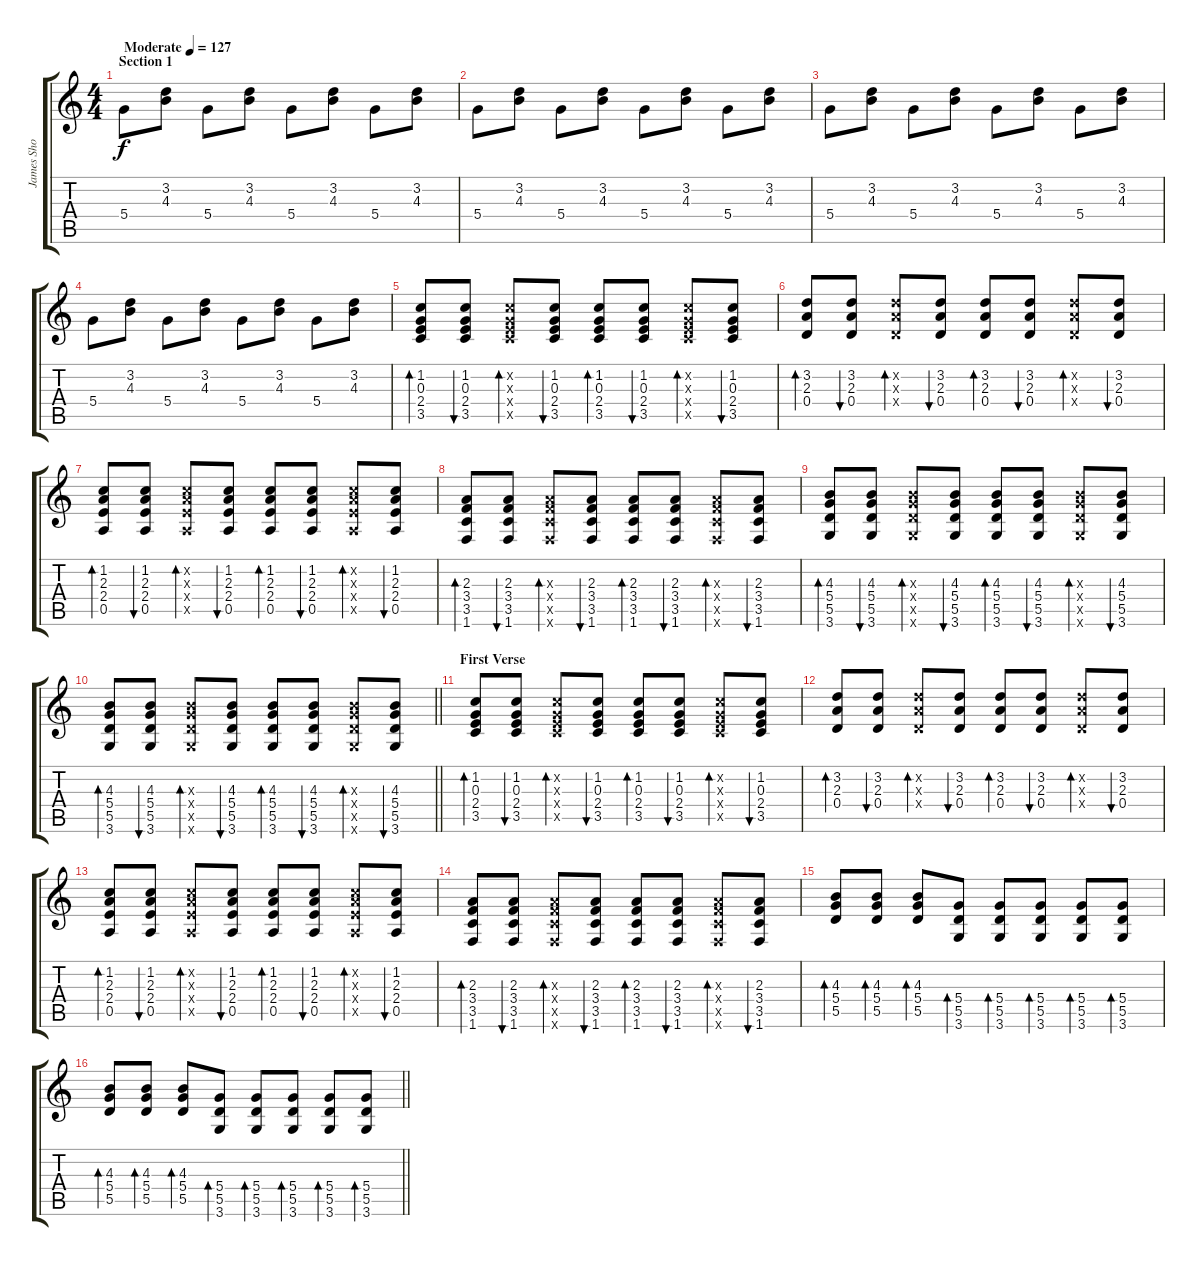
\track ("James Sho" "James Sho") {instrument acousticguitarsteel}
\staff {score tabs}
\tuning (E4 B3 G3 D3 A2 E2) {hide}
\ts (4 4)
\section ("" "Section 1")
\tempo (127 "Moderate")
\clef g2
\ks c
5.4.8{dy f volume 14 instrument overdrivenguitar} (3.2 4.3).8 5.4.8 (3.2 4.3).8 5.4.8 (3.2 4.3).8 5.4.8 (3.2 4.3).8 |
5.4.8 (3.2 4.3).8 5.4.8 (3.2 4.3).8 5.4.8 (3.2 4.3).8 5.4.8 (3.2 4.3).8 |
5.4.8{volume 14 instrument overdrivenguitar} (3.2 4.3).8 5.4.8 (3.2 4.3).8 5.4.8 (3.2 4.3).8 5.4.8 (3.2 4.3).8 |
5.4.8 (3.2 4.3).8 5.4.8 (3.2 4.3).8 5.4.8 (3.2 4.3).8 5.4.8 (3.2 4.3).8 |
(1.2 0.3 2.4 3.5).8{bd 60 volume 12 instrument acousticguitarsteel} (1.2 0.3 2.4 3.5).8{bu 60} (1.2{x} 0.3{x} 2.4{x} 3.5{x}).8{bd 60} (1.2 0.3 2.4 3.5).8{bu 60} (1.2 0.3 2.4 3.5).8{bd 60} (1.2 0.3 2.4 3.5).8{bu 60} (1.2{x} 0.3{x} 2.4{x} 3.5{x}).8{bd 60} (1.2 0.3 2.4 3.5).8{bu 60} |
(3.2 2.3 0.4).8{bd 60} (3.2 2.3 0.4).8{bu 60} (3.2{x} 2.3{x} 0.4{x}).8{bd 60} (3.2 2.3 0.4).8{bu 60} (3.2 2.3 0.4).8{bd 60} (3.2 2.3 0.4).8{bu 60} (3.2{x} 2.3{x} 0.4{x}).8{bd 60} (3.2 2.3 0.4).8{bu 60} |
(1.2 2.3 2.4 0.5).8{bd 60} (1.2 2.3 2.4 0.5).8{bu 60} (1.2{x} 2.3{x} 2.4{x} 0.5{x}).8{bd 60} (1.2 2.3 2.4 0.5).8{bu 60} (1.2 2.3 2.4 0.5).8{bd 60} (1.2 2.3 2.4 0.5).8{bu 60} (1.2{x} 2.3{x} 2.4{x} 0.5{x}).8{bd 60} (1.2 2.3 2.4 0.5).8{bu 60} |
(2.3 3.4 3.5 1.6).8{bd 60} (2.3 3.4 3.5 1.6).8{bu 60} (2.3{x} 3.4{x} 3.5{x} 1.6{x}).8{bd 60} (2.3 3.4 3.5 1.6).8{bu 60} (2.3 3.4 3.5 1.6).8{bd 60} (2.3 3.4 3.5 1.6).8{bu 60} (2.3{x} 3.4{x} 3.5{x} 1.6{x}).8{bd 60} (2.3 3.4 3.5 1.6).8{bu 60} |
(4.3 5.4 5.5 3.6).8{bd 60} (4.3 5.4 5.5 3.6).8{bu 60} (4.3{x} 5.4{x} 5.5{x} 3.6{x}).8{bd 60} (4.3 5.4 5.5 3.6).8{bu 60} (4.3 5.4 5.5 3.6).8{bd 60} (4.3 5.4 5.5 3.6).8{bu 60} (4.3{x} 5.4{x} 5.5{x} 3.6{x}).8{bd 60} (4.3 5.4 5.5 3.6).8{bu 60} |
\barLineRight lightlight
(4.3 5.4 5.5 3.6).8{bd 60} (4.3 5.4 5.5 3.6).8{bu 60} (4.3{x} 5.4{x} 5.5{x} 3.6{x}).8{bd 60} (4.3 5.4 5.5 3.6).8{bu 60} (4.3 5.4 5.5 3.6).8{bd 60} (4.3 5.4 5.5 3.6).8{bu 60} (4.3{x} 5.4{x} 5.5{x} 3.6{x}).8{bd 60} (4.3 5.4 5.5 3.6).8{bu 60} |
\section ("" "First Verse ")
(1.2 0.3 2.4 3.5).8{bd 60} (1.2 0.3 2.4 3.5).8{bu 60} (1.2{x} 0.3{x} 2.4{x} 3.5{x}).8{bd 60} (1.2 0.3 2.4 3.5).8{bu 60} (1.2 0.3 2.4 3.5).8{bd 60} (1.2 0.3 2.4 3.5).8{bu 60} (1.2{x} 0.3{x} 2.4{x} 3.5{x}).8{bd 60} (1.2 0.3 2.4 3.5).8{bu 60} |
(3.2 2.3 0.4).8{bd 60} (3.2 2.3 0.4).8{bu 60} (3.2{x} 2.3{x} 0.4{x}).8{bd 60} (3.2 2.3 0.4).8{bu 60} (3.2 2.3 0.4).8{bd 60} (3.2 2.3 0.4).8{bu 60} (3.2{x} 2.3{x} 0.4{x}).8{bd 60} (3.2 2.3 0.4).8{bu 60} |
(1.2 2.3 2.4 0.5).8{bd 60} (1.2 2.3 2.4 0.5).8{bu 60} (1.2{x} 2.3{x} 2.4{x} 0.5{x}).8{bd 60} (1.2 2.3 2.4 0.5).8{bu 60} (1.2 2.3 2.4 0.5).8{bd 60} (1.2 2.3 2.4 0.5).8{bu 60} (1.2{x} 2.3{x} 2.4{x} 0.5{x}).8{bd 60} (1.2 2.3 2.4 0.5).8{bu 60} |
(2.3 3.4 3.5 1.6).8{bd 60} (2.3 3.4 3.5 1.6).8{bu 60} (2.3{x} 3.4{x} 3.5{x} 1.6{x}).8{bd 60} (2.3 3.4 3.5 1.6).8{bu 60} (2.3 3.4 3.5 1.6).8{bd 60} (2.3 3.4 3.5 1.6).8{bu 60} (2.3{x} 3.4{x} 3.5{x} 1.6{x}).8{bd 60} (2.3 3.4 3.5 1.6).8{bu 60} |
(4.3 5.4 5.5).8{bd 60} (4.3 5.4 5.5).8{bd 60} (4.3 5.4 5.5).8{bd 60} (5.4 5.5 3.6).8{bd 60} (5.4 5.5 3.6).8{bd 60} (5.4 5.5 3.6).8{bd 60} (5.4 5.5 3.6).8{bd 60} (5.4 5.5 3.6).8{bd 60} |
\barLineRight lightlight
(4.3 5.4 5.5).8{bd 60} (4.3 5.4 5.5).8{bd 60} (4.3 5.4 5.5).8{bd 60} (5.4 5.5 3.6).8{bd 60} (5.4 5.5 3.6).8{bd 60} (5.4 5.5 3.6).8{bd 60} (5.4 5.5 3.6).8{bd 60} (5.4 5.5 3.6).8{bd 60}
